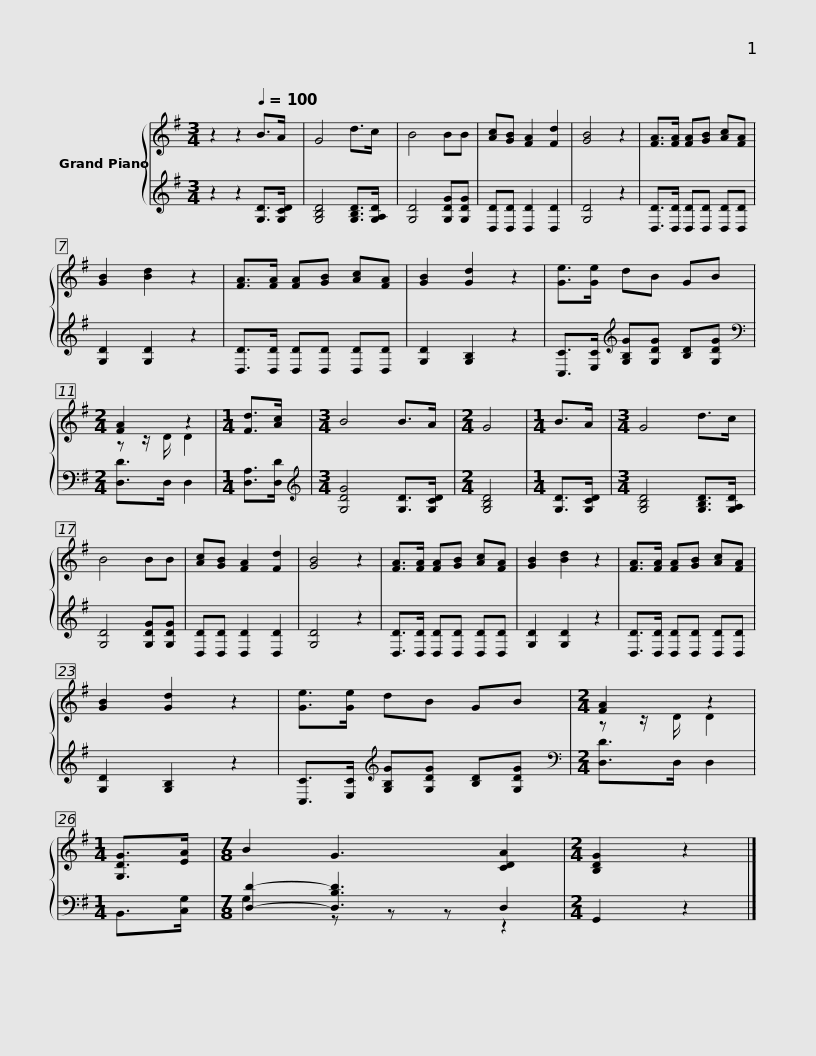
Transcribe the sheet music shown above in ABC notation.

X:1
%%score { ( 1 3 ) | ( 2 4 ) }
L:1/8
M:3/4
I:linebreak $
K:G
V:1 treble
V:3 treble
V:2 treble
V:4 treble
V:1
 z2 z2[Q:1/4=100] B>A | G4 d>c | B4 BB | [Ac][GB] [FA]2 [Fd]2 | [GB]4 z2 | %5
 [FA]>[FA] [FA][GB] [Ac][FA] | [GB]2 [Bd]2 z2 |$ [FA]>[FA] [FA][GB] [Ac][FA] | [GB]2 [Gd]2 z2 | [Ge]>[Ge] dB GB | %10
[M:2/4] [FA]2 z2 |[M:1/4] [Fd]>[Ac] |[M:3/4] B4 B>A |[M:2/4] G4 |$[M:1/4] B>A | %15
[M:3/4] G4 d>c | B4 BB | [Ac][GB] [FA]2 [Fd]2 | [GB]4 z2 | [FA]>[FA] [FA][GB] [Ac][FA] | %20
 [GB]2 [Bd]2 z2 | [FA]>[FA] [FA][GB] [Ac][FA] |$ [GB]2 [Gd]2 z2 | [Ge]>[Ge] dB GB |[M:2/4] [FA]2 z2 | %25
[M:1/4] [G,DG]>[EA] |[M:7/8] B2 G3 [CDA]2 |[M:2/4] [B,DG]2 z2 |] %28
V:2
 z2 z2 [G,D]>[G,CD] | [G,B,D]4 [G,B,D]>[G,A,D] | [G,D]4 [G,DG][G,DG] | [D,D][D,D] [D,D]2 [D,D]2 | [G,D]4 z2 | %5
 [D,D]>[D,D] [D,D][D,D] [D,D][D,D] | [G,D]2 [G,D]2 z2 |$ [D,D]>[D,D] [D,D][D,D] [D,D][D,D] | [G,D]2 [G,B,]2 z2 | [C,C]>[E,C][K:treble] [G,B,G][G,DG] [B,D][G,DG] | %10
[M:2/4][K:bass] [D,D]>D, D,2 |[M:1/4] [D,A,]>[D,D] |[M:3/4][K:treble] [G,DG]4 [G,D]>[G,CD] |[M:2/4] [G,B,D]4 |$[M:1/4] [G,D]>[G,CD] | %15
[M:3/4] [G,B,D]4 [G,B,D]>[G,A,D] | [G,D]4 [G,DG][G,DG] | [D,D][D,D] [D,D]2 [D,D]2 | [G,D]4 z2 | [D,D]>[D,D] [D,D][D,D] [D,D][D,D] | %20
 [G,D]2 [G,D]2 z2 | [D,D]>[D,D] [D,D][D,D] [D,D][D,D] |$ [G,D]2 [G,B,]2 z2 | [C,C]>[E,C][K:treble] [G,B,G][G,DG] [B,D][G,DG] |[M:2/4][K:bass] [D,D]>D, D,2 | %25
[M:1/4] B,,>[C,G,] |[M:7/8] [D,D]2- [D,B,D]3 D,2 |[M:2/4] G,,2 z2 |] %28
V:3
 x6 | x6 | x6 | x6 | x6 | %5
 x6 | x6 |$ x6 | x6 | x6 | %10
[M:2/4] z z/ D/ D2 |[M:1/4] x2 |[M:3/4] x6 |[M:2/4] x4 |$[M:1/4] x2 | %15
[M:3/4] x6 | x6 | x6 | x6 | x6 | %20
 x6 | x6 |$ x6 | x6 |[M:2/4] z z/ D/ D2 | %25
[M:1/4] x2 |[M:7/8] x7 |[M:2/4] x4 |] %28
V:4
 x6 | x6 | x6 | x6 | x6 | %5
 x6 | x6 |$ x6 | x6 | x2[K:treble] x4 | %10
[M:2/4][K:bass] x4 |[M:1/4] x2 |[M:3/4][K:treble] x6 |[M:2/4] x4 |$[M:1/4] x2 | %15
[M:3/4] x6 | x6 | x6 | x6 | x6 | %20
 x6 | x6 |$ x6 | x2[K:treble] x4 |[M:2/4][K:bass] x4 | %25
[M:1/4] x2 |[M:7/8] G,2 z z z z2 |[M:2/4] x4 |] %28
